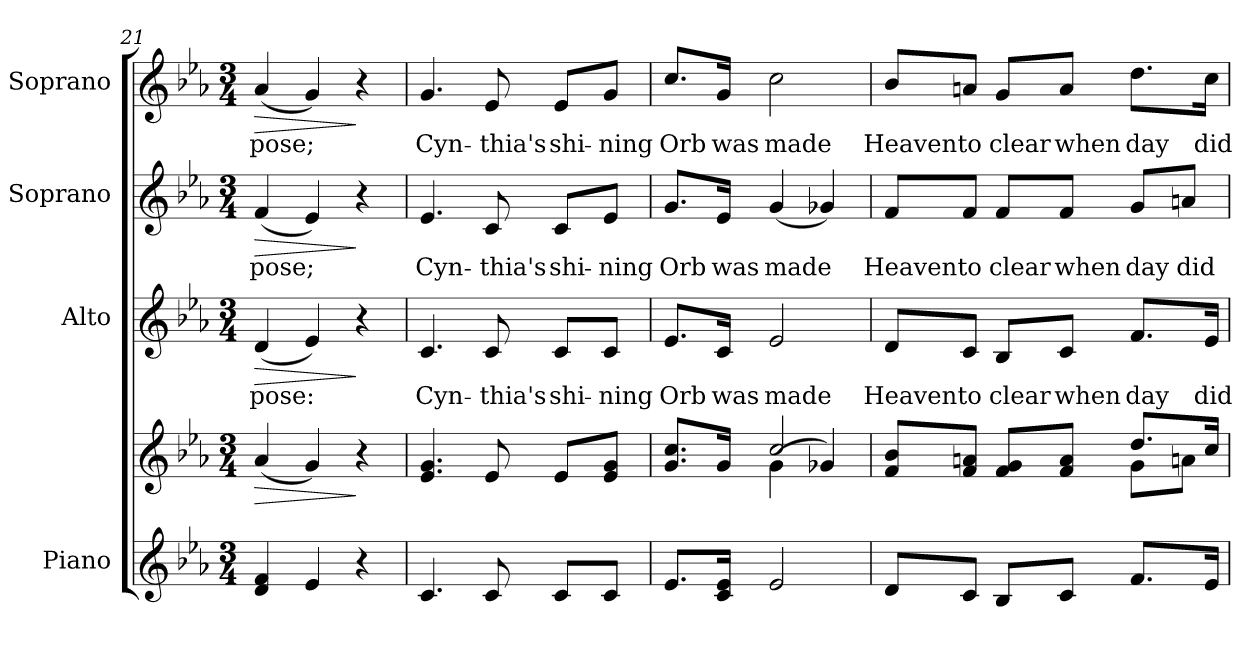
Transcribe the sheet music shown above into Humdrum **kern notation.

**kern	**kern	**dynam	**kern	**text	**dynam	**kern	**text	**dynam	**kern	**text	**dynam
*part4	*part4	*part4	*part3	*part3	*part3	*part2	*part2	*part2	*part1	*part1	*part1
*staff5	*staff4	*staff4/5	*staff3	*staff3	*staff3	*staff2	*staff2	*staff2	*staff1	*staff1	*staff1
*I"Piano	*	*	*I"Alto	*	*	*I"Soprano	*	*	*I"Soprano	*	*
*I'Pno.	*	*	*I'A.	*	*	*I'S.	*	*	*I'S.	*	*
*clefG2	*clefG2	*	*clefG2	*	*	*clefG2	*	*	*clefG2	*	*
*k[b-e-a-]	*k[b-e-a-]	*	*k[b-e-a-]	*	*	*k[b-e-a-]	*	*	*k[b-e-a-]	*	*
*E-:	*E-:	*	*E-:	*	*	*E-:	*	*	*E-:	*	*
*M3/4	*M3/4	*	*M3/4	*	*	*M3/4	*	*	*M3/4	*	*
=21	=21	=21	=21	=21	=21	=21	=21	=21	=21	=21	=21
!	!	!LO:HP:b	!	!	!	!	!	!	!	!	!
!	!	!	!	!LO:LY:b:color=#000000	!LO:HP:b	!	!	!	!	!	!
!	!	!	!	!	!	!	!LO:LY:b:color=#000000	!LO:HP:b	!	!	!
!	!	!	!	!	!	!	!	!	!	!LO:LY:b:color=#000000	!LO:HP:b
4di/ 4fi	(4a-i/	>	(4di/	-pose:	>	(4fi/	-pose;	>	(4a-i/	-pose;	>
4e-i/	4gi/)	.	4e-i/)	.	.	4e-i/)	.	.	4gi/)	.	.
4r	4r	]	4r	.	]	4r	.	]	4r	.	]
=22	=22	=22	=22	=22	=22	=22	=22	=22	=22	=22	=22
!	!	!	!	!LO:LY:b:color=#000000	!	!	!	!	!	!	!
!	!	!	!	!	!	!	!LO:LY:b:color=#000000	!	!	!	!
!	!	!	!	!	!	!	!	!	!	!LO:LY:b:color=#000000	!
4.ci/	4.e-i/ 4.gi	.	4.ci/	Cyn-	.	4.e-i/	Cyn-	.	4.gi/	Cyn-	.
!	!	!	!	!LO:LY:b:color=#000000	!	!	!	!	!	!	!
!	!	!	!	!	!	!	!LO:LY:b:color=#000000	!	!	!	!
!	!	!	!	!	!	!	!	!	!	!LO:LY:b:color=#000000	!
8ci/	8e-i/	.	8ci/	-thia's	.	8ci/	-thia's	.	8e-i/	-thia's	.
!	!	!	!	!LO:LY:b:color=#000000	!	!	!	!	!	!	!
!	!	!	!	!	!	!	!LO:LY:b:color=#000000	!	!	!	!
!	!	!	!	!	!	!	!	!	!	!LO:LY:b:color=#000000	!
8ci/L	8e-i/L	.	8ci/L	shi-	.	8ci/L	shi-	.	8e-i/L	shi-	.
!	!	!	!	!LO:LY:b:color=#000000	!	!	!	!	!	!	!
!	!	!	!	!	!	!	!LO:LY:b:color=#000000	!	!	!	!
!	!	!	!	!	!	!	!	!	!	!LO:LY:b:color=#000000	!
8ci/J	8e-i/ 8gi/J	.	8ci/J	-ning	.	8e-i/J	-ning	.	8gi/J	-ning	.
=23	=23	=23	=23	=23	=23	=23	=23	=23	=23	=23	=23
*	*^	*	*	*	*	*	*	*	*	*	*
!	!	!	!	!	!LO:LY:b:color=#000000	!	!	!	!	!	!	!
!	!	!	!	!	!	!	!	!LO:LY:b:color=#000000	!	!	!	!
!	!	!	!	!	!	!	!	!	!	!	!LO:LY:b:color=#000000	!
8.e-i/L	8.gi/ 8.cci/L	4ryy	.	8.e-i/L	Orb	.	8.gi/L	Orb	.	8.cci/L	Orb	.
!	!	!	!	!	!LO:LY:b:color=#000000	!	!	!	!	!	!	!
!	!	!	!	!	!	!	!	!LO:LY:b:color=#000000	!	!	!	!
!	!	!	!	!	!	!	!	!	!	!	!LO:LY:b:color=#000000	!
16ci/ 16e-i/Jk	16gi/Jk	.	.	16ci/Jk	was	.	16e-i/Jk	was	.	16gi/Jk	was	.
!	!	!	!	!	!LO:LY:b:color=#000000	!	!	!	!	!	!	!
!	!	!	!	!	!	!	!	!LO:LY:b:color=#000000	!	!	!	!
!	!	!	!	!	!	!	!	!	!	!	!LO:LY:b:color=#000000	!
2e-i/	2cci/	(4gi\	.	2e-i/	made	.	(4gi/	made	.	2cci\	made	.
.	.	4g-Xi/)	.	.	.	.	4g-Xi/)	.	.	.	.	.
=24	=24	=24	=24	=24	=24	=24	=24	=24	=24	=24	=24	=24
!	!	!	!	!	!LO:LY:b:color=#000000	!	!	!	!	!	!	!
!	!	!	!	!	!	!	!	!LO:LY:b:color=#000000	!	!	!	!
!	!	!	!	!	!	!	!	!	!	!	!LO:LY:b:color=#000000	!
8di/L	8fi/ 8b-i/L	2ryy	.	8di/L	Heaven	.	8fi/L	Heaven	.	8b-i/L	Heaven	.
!	!	!	!	!	!LO:LY:b:color=#000000	!	!	!	!	!	!	!
!	!	!	!	!	!	!	!	!LO:LY:b:color=#000000	!	!	!	!
!	!	!	!	!	!	!	!	!	!	!	!LO:LY:b:color=#000000	!
8ci/J	8fi/ 8ani/J	.	.	8ci/J	to	.	8fi/J	to	.	8ani/J	to	.
!	!	!	!	!	!LO:LY:b:color=#000000	!	!	!	!	!	!	!
!	!	!	!	!	!	!	!	!LO:LY:b:color=#000000	!	!	!	!
!	!	!	!	!	!	!	!	!	!	!	!LO:LY:b:color=#000000	!
8B-i/L	8fi/ 8gi/L	.	.	8B-i/L	clear	.	8fi/L	clear	.	8gi/L	clear	.
!	!	!	!	!	!LO:LY:b:color=#000000	!	!	!	!	!	!	!
!	!	!	!	!	!	!	!	!LO:LY:b:color=#000000	!	!	!	!
!	!	!	!	!	!	!	!	!	!	!	!LO:LY:b:color=#000000	!
8ci/J	8fi/ 8ai/J	.	.	8ci/J	when	.	8fi/J	when	.	8ai/J	when	.
!	!	!	!	!	!LO:LY:b:color=#000000	!	!	!	!	!	!	!
!	!	!	!	!	!	!	!	!LO:LY:b:color=#000000	!	!	!	!
!	!	!	!	!	!	!	!	!	!	!	!LO:LY:b:color=#000000	!
8.fi/L	8.ddi/L	8gi\L	.	8.fi/L	day	.	8gi/L	day	.	8.ddi\L	day	.
!	!	!	!	!	!	!	!	!LO:LY:b:color=#000000	!	!	!	!
.	.	8ani\J	.	.	.	.	8ani/J	did	.	.	.	.
!	!	!	!	!	!LO:LY:b:color=#000000	!	!	!	!	!	!	!
!	!	!	!	!	!	!	!	!	!	!	!LO:LY:b:color=#000000	!
16e-i/Jk	16cci/Jk	.	.	16e-i/Jk	did	.	.	.	.	16cci\Jk	did	.
*	*v	*v	*	*	*	*	*	*	*	*	*	*
=	=	=	=	=	=	=	=	=	=	=	=
*-	*-	*-	*-	*-	*-	*-	*-	*-	*-	*-	*-
